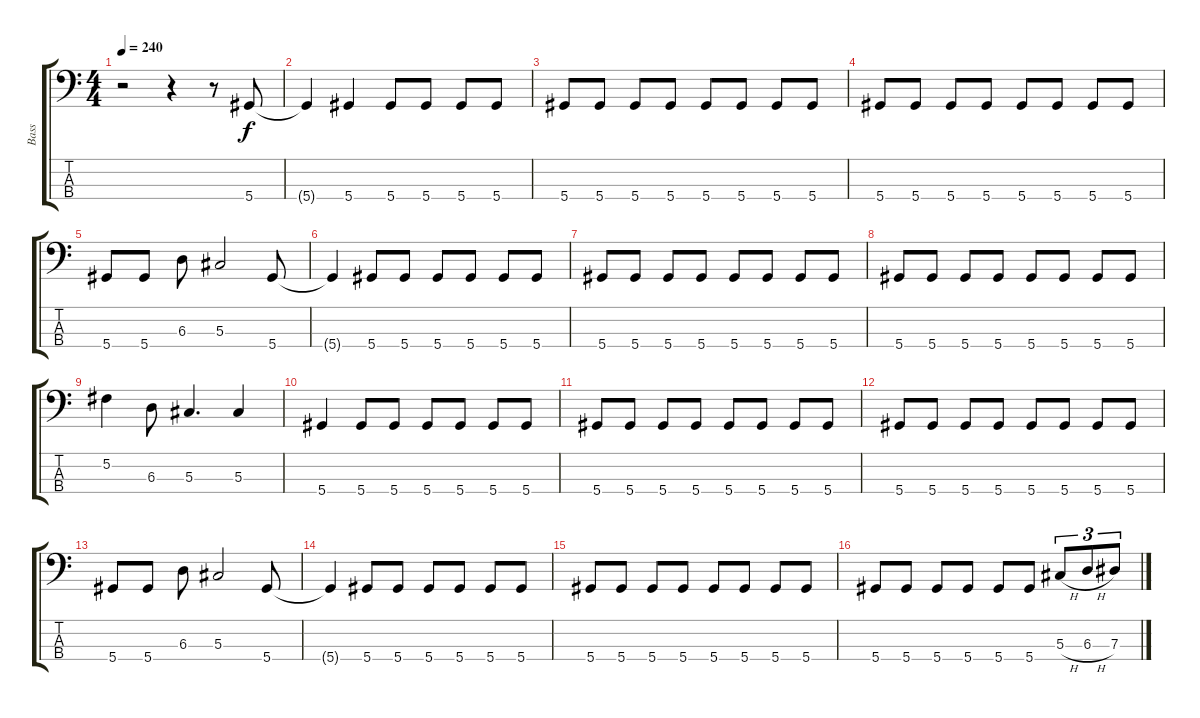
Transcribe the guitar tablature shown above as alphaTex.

\track ("Bass" "Bass") {instrument electricbassfinger}
\staff {score tabs}
\tuning (Gb2 Db2 Ab1 Eb1) {hide}
\ts (4 4)
\tempo 240
\clef f4
\ks c
r.2{dy f} r.4 r.8 5.4.8 |
5.4{t}.4 5.4.4 5.4.8 5.4.8 5.4.8 5.4.8 |
5.4.8 5.4.8 5.4.8 5.4.8 5.4.8 5.4.8 5.4.8 5.4.8 |
5.4.8 5.4.8 5.4.8 5.4.8 5.4.8 5.4.8 5.4.8 5.4.8 |
5.4.8 5.4.8 6.3.8 5.3.2 5.4.8 |
5.4{t}.4 5.4.8 5.4.8 5.4.8 5.4.8 5.4.8 5.4.8 |
5.4.8 5.4.8 5.4.8 5.4.8 5.4.8 5.4.8 5.4.8 5.4.8 |
5.4.8 5.4.8 5.4.8 5.4.8 5.4.8 5.4.8 5.4.8 5.4.8 |
5.2.4 6.3.8 5.3.4{d} 5.3.4 |
5.4.4 5.4.8 5.4.8 5.4.8 5.4.8 5.4.8 5.4.8 |
5.4.8 5.4.8 5.4.8 5.4.8 5.4.8 5.4.8 5.4.8 5.4.8 |
5.4.8 5.4.8 5.4.8 5.4.8 5.4.8 5.4.8 5.4.8 5.4.8 |
5.4.8 5.4.8 6.3.8 5.3.2 5.4.8 |
5.4{t}.4 5.4.8 5.4.8 5.4.8 5.4.8 5.4.8 5.4.8 |
5.4.8 5.4.8 5.4.8 5.4.8 5.4.8 5.4.8 5.4.8 5.4.8 |
5.4.8 5.4.8 5.4.8 5.4.8 5.4.8 5.4.8 5.3{h}.8{tu (3 2)} 6.3{h}.8{tu (3 2)} 7.3.8{tu (3 2)}
